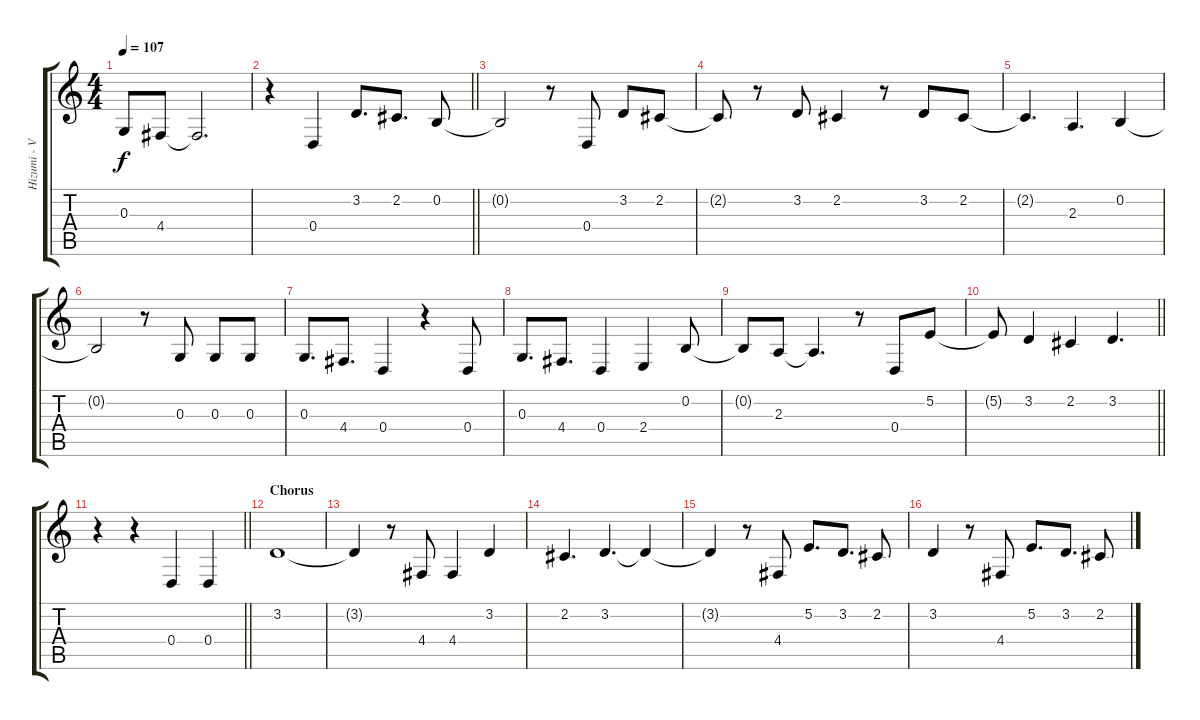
\track ("Hizumi - Vocals" "Hizumi - V") {instrument lead6voice}
\staff {score tabs}
\tuning (E4 B3 G3 D3 A2 E2) {hide}
\ts (4 4)
\tempo 107
\clef g2
\ks c
0.3{t}.8{dy f} 4.4.8 4.4{t}.2{d} |
\barLineRight lightlight
r.4 0.4.4 3.2.8{d} 2.2.8{d} 0.2.8 |
\section ("" "")
0.2{t}.2 r.8 0.4.8 3.2.8 2.2.8 |
2.2{t}.8 r.8 3.2.8 2.2.4 r.8 3.2.8 2.2.8 |
2.2{t}.4{d} 2.3.4{d} 0.2.4 |
0.2{t}.2 r.8 0.3.8 0.3.8 0.3.8 |
0.3.8{d} 4.4.8{d} 0.4.4 r.4 0.4.8 |
0.3.8{d} 4.4.8{d} 0.4.4 2.4.4 0.2.8 |
0.2{t}.8 2.3.8 2.3{t}.4{d} r.8 0.4.8 5.2.8 |
\barLineRight lightlight
5.2{t}.8 3.2.4 2.2.4 3.2.4{d} |
\barLineRight lightlight
r.4 r.4 0.4.4 0.4.4 |
\section ("" "Chorus")
3.2.1 |
3.2{t}.4 r.8 4.4.8 4.4.4 3.2.4 |
2.2.4{d} 3.2.4{d} 3.2{t}.4 |
3.2{t}.4 r.8 4.4.8 5.2.8{d} 3.2.8{d} 2.2.8 |
3.2.4 r.8 4.4.8 5.2.8{d} 3.2.8{d} 2.2.8
